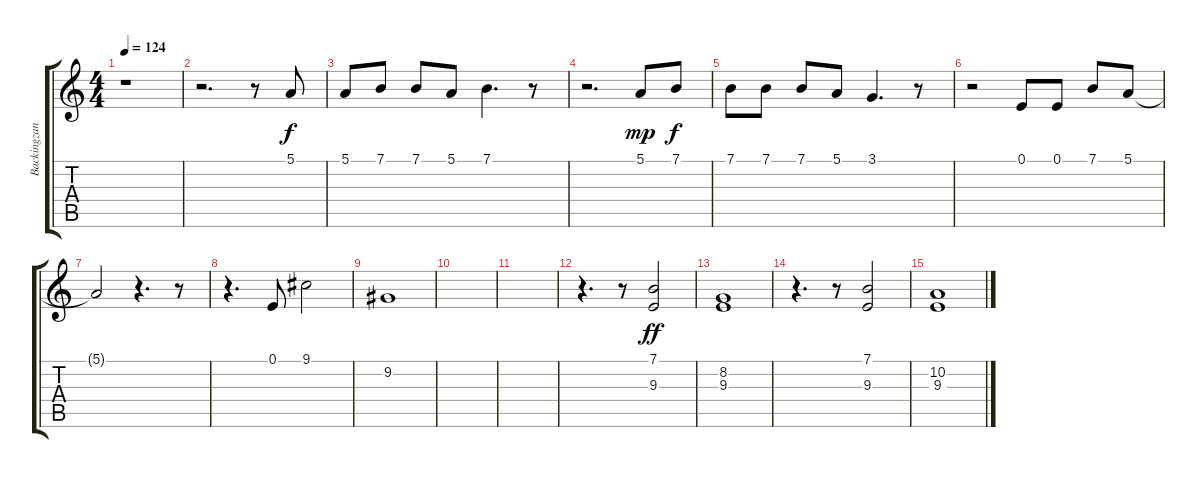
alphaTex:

\track ("Backingzang" "Backingzan") {instrument clarinet}
\staff {score tabs}
\tuning (E4 B3 G3 D3 A2 E2) {hide}
\ts (4 4)
\tempo 124
\clef g2
\ks c
r.1{dy f} |
r.2{d} r.8 5.1.8 |
5.1.8 7.1.8 7.1.8 5.1.8 7.1.4{d} r.8 |
r.2{d} 5.1.8{dy mp} 7.1.8{dy f} |
7.1.8 7.1.8 7.1.8 5.1.8 3.1.4{d} r.8 |
r.2 0.1.8 0.1.8 7.1.8 5.1.8 |
5.1{t}.2 r.4{d} r.8 |
r.4{d} 0.1.8 9.1.2 |
9.2.1 |
|
|
r.4{d} r.8 (7.1 9.3).2{dy ff} |
(8.2 9.3).1 |
r.4{d} r.8 (7.1 9.3).2 |
(10.2 9.3).1
